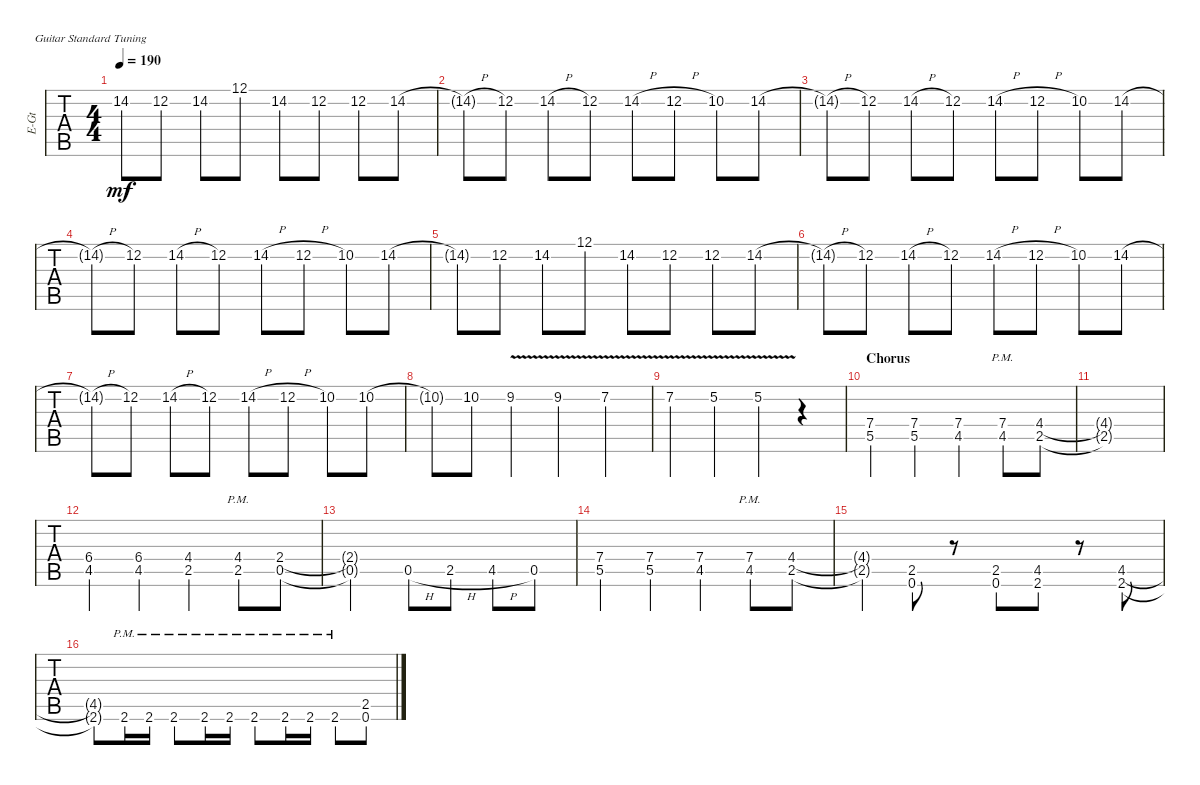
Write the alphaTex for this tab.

\defaultSystemsLayout 4
\bracketExtendMode groupsimilarinstruments
\otherSystemsTrackNameOrientation horizontal
\track ("Cole Train" "E-Gt") {instrument distortionguitar}
\staff {tabs}
\tuning (E4 B3 G3 D3 A2 E2)
\ts (4 4)
\tempo 190
\clef g2
\scale
0.25
\ks c
14.2{t acc #}.8{dy mf} 12.2.8 14.2{acc #}.8 12.1.8 14.2{acc #}.8 12.2.8 12.2.8 14.2{acc #}.8 |
14.2{h t acc #}.8 12.2.8 14.2{h acc #}.8 12.2.8 14.2{h acc #}.8 12.2{h}.8 10.2.8 14.2{acc #}.8 |
14.2{h t acc #}.8 12.2.8 14.2{h acc #}.8 12.2.8 14.2{h acc #}.8 12.2{h}.8 10.2.8 14.2{acc #}.8 |
14.2{h t acc #}.8 12.2.8 14.2{h acc #}.8 12.2.8 14.2{h acc #}.8 12.2{h}.8 10.2.8 14.2{acc #}.8 |
14.2{t acc #}.8 12.2.8 14.2{acc #}.8 12.1.8 14.2{acc #}.8 12.2.8 12.2.8 14.2{acc #}.8 |
\scale
0.198718 14.2{h t acc #}.8 12.2.8 14.2{h acc #}.8 12.2.8 14.2{h acc #}.8 12.2{h}.8 10.2.8 14.2{acc #}.8 |
\scale
0.198718 14.2{h t acc #}.8 12.2.8 14.2{h acc #}.8 12.2.8 14.2{h acc #}.8 12.2{h}.8 10.2.8 10.2.8 |
\scale
0.198718 10.2{t}.8 10.2.8 9.2{v acc #}.4 9.2{v acc #}.4 7.2{v acc #}.4 |
\scale
0.403846 7.2{v acc #}.4 5.2{v}.4 5.2{v}.4 r.4 |
\section ("" "Chorus")
\scale
0.386139 (5.5 7.4).4 (5.5 7.4).4 (4.5{acc #} 7.4).4 (4.5{pm acc #} 7.4{pm}).8 (2.5 4.4{acc #}).8 |
\scale
0.20462 (2.5{t} 4.4{t acc #}).1 |
\scale
0.20462 (4.5{acc #} 6.4{acc #}).4 (4.5{acc #} 6.4{acc #}).4 (2.5 4.4{acc #}).4 (2.5{pm} 4.4{pm acc #}).8 (0.5 2.4).8 |
\scale
0.20462 (0.5{t} 2.4{t}).2 0.5{h}.8 2.5{h}.8 4.5{h acc #}.8 0.5.8 |
\scale
0.25 (5.5 7.4).4 (5.5 7.4).4 (4.5{acc #} 7.4).4 (4.5{pm acc #} 7.4{pm}).8 (2.5 4.4{acc #}).8 |
\scale
0.25 (2.5{t} 4.4{t acc #}).4 (0.6 2.5).8 r.8 (0.6 2.5).8 (2.6{acc #} 4.5{acc #}).8 r.8 (2.6{acc #} 4.5{acc #}).8 |
\scale
0.25 (2.6{t acc #} 4.5{t acc #}).8 2.6{pm acc #}.16 2.6{pm acc #}.16 2.6{pm acc #}.8 2.6{pm acc #}.16 2.6{pm acc #}.16 2.6{pm acc #}.8 2.6{pm acc #}.16 2.6{pm acc #}.16 2.6{pm acc #}.8 (0.6 2.5).8
